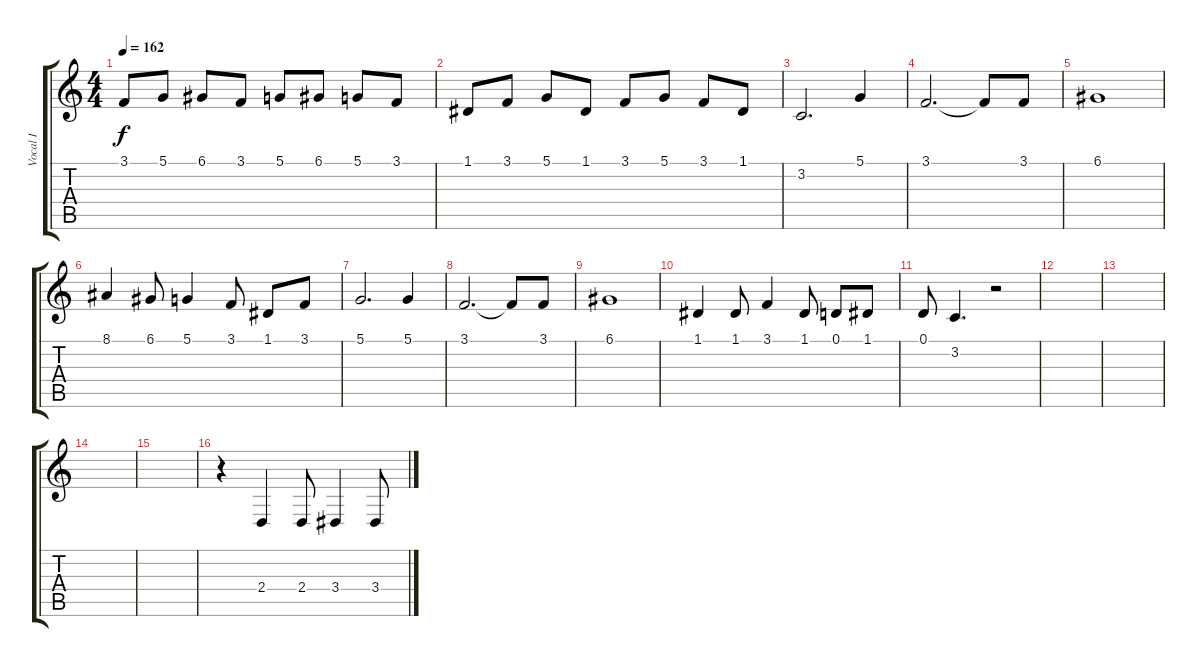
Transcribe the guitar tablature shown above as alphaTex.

\track ("Vocal I" "Vocal I") {instrument englishhorn}
\staff {score tabs}
\tuning (D4 A3 F3 C3 G2 C2) {hide}
\ts (4 4)
\tempo 162
\clef g2
\ks c
3.1.8{dy f} 5.1.8 6.1.8 3.1.8 5.1.8 6.1.8 5.1.8 3.1.8 |
1.1.8 3.1.8 5.1.8 1.1.8 3.1.8 5.1.8 3.1.8 1.1.8 |
3.2.2{d} 5.1.4 |
3.1.2{d} 3.1{t}.8 3.1.8 |
6.1.1 |
8.1.4 6.1.8 5.1.4 3.1.8 1.1.8 3.1.8 |
5.1.2{d} 5.1.4 |
3.1.2{d} 3.1{t}.8 3.1.8 |
6.1.1 |
1.1.4 1.1.8 3.1.4 1.1.8 0.1.8 1.1.8 |
0.1.8 3.2.4{d} r.2 |
|
|
|
|
r.4 2.4.4 2.4.8 3.4.4 3.4.8
